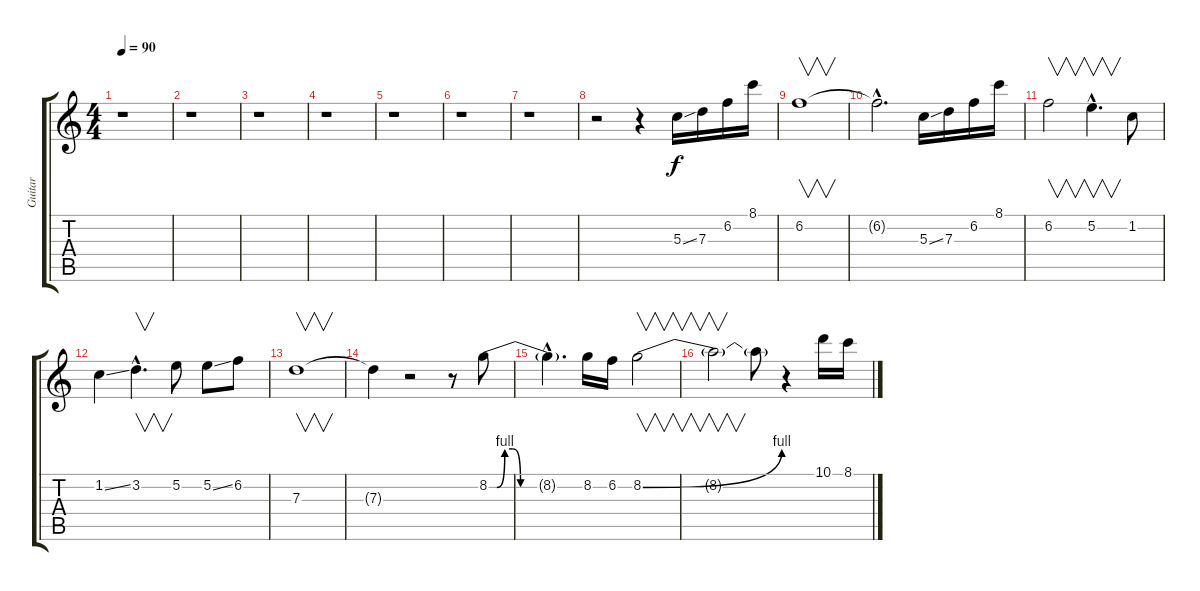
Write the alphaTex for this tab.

\track ("Guitar" "Guitar") {instrument overdrivenguitar}
\staff {score tabs}
\tuning (E4 B3 G3 D3 A2 D2) {hide}
\ts (4 4)
\tempo 90
\clef g2
\ks c
r.1{dy f instrument overdrivenguitar} |
r.1 |
r.1 |
r.1 |
r.1 |
r.1 |
r.1 |
r.2 r.4 5.3{ss}.16 7.3.16 6.2.16 8.1.16 |
6.2.1{v} |
6.2{hac t}.2{d} 5.3{ss}.16 7.3.16 6.2.16 8.1.16 |
6.2.2{v} 5.2{hac}.4{v d} 1.2.8 |
1.2{ss}.4 3.2{hac}.4{v d} 5.2.8 5.2{ss}.8 6.2.8 |
7.3.1{v} |
7.3{t}.4 r.2 r.8 8.2{be (custom 0 0 5 0 10 4 15 4 20 0 60 0)}.8 |
8.2{hac t}.4{d} 8.2.16 6.2.16 8.2{be (bend 0 0 60 4)}.2{v} |
8.2{t}.2{v} 8.2{t}.8 r.4 10.1.16 8.1.16
